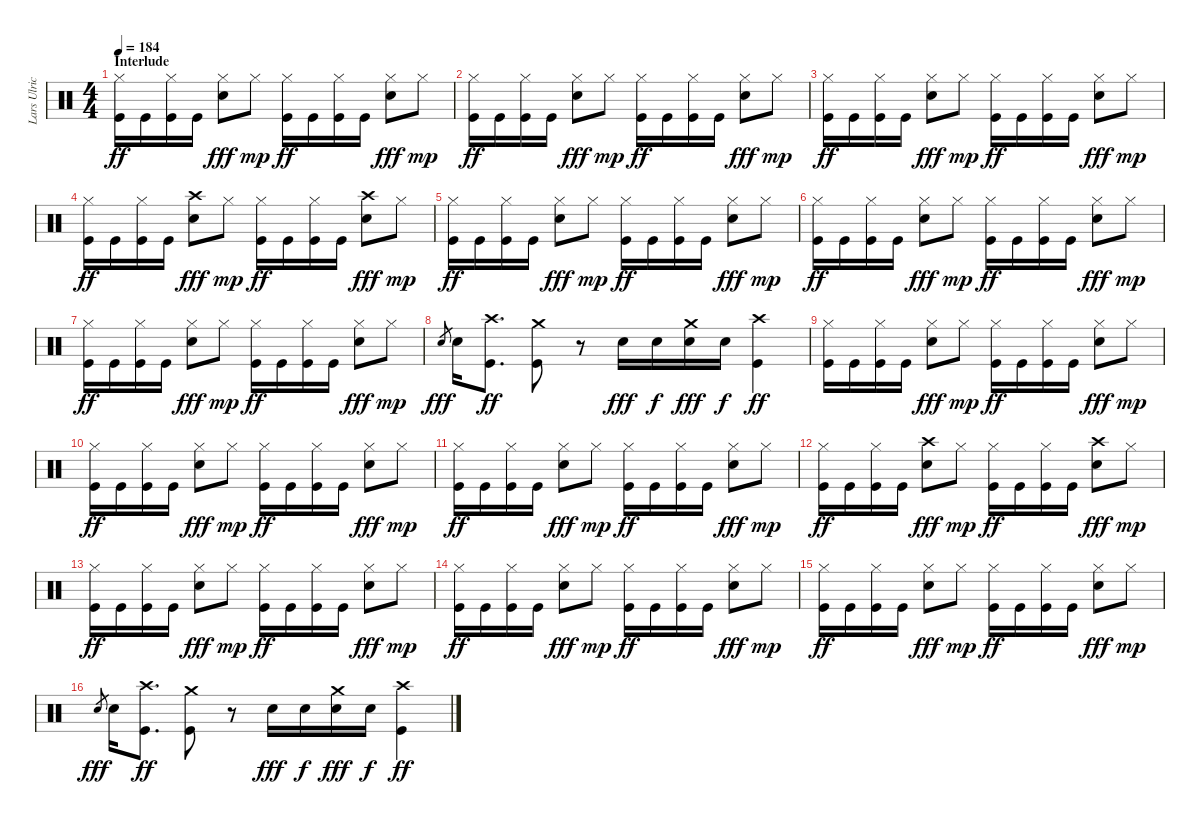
\track ("Lars Ulrich" "Lars Ulric") {instrument percussion}
\staff {score}
\articulation defaults
\ts (4 4)
\section ("" "Interlude")
\tempo 184
\clef neutral
\ks c
("Hi-Hat (closed)" "Kick (hit)").16{dy ff} "Kick (hit)".16 ("Hi-Hat (closed)" "Kick (hit)").16 "Kick (hit)".16 ("Hi-Hat (closed)" "Electric Snare (hit)").8{dy fff} "Hi-Hat (closed)".8{dy mp} ("Hi-Hat (closed)" "Kick (hit)").16{dy ff} "Kick (hit)".16 ("Hi-Hat (closed)" "Kick (hit)").16 "Kick (hit)".16 ("Hi-Hat (closed)" "Electric Snare (hit)").8{dy fff} "Hi-Hat (closed)".8{dy mp} |
("Hi-Hat (closed)" "Kick (hit)").16{dy ff} "Kick (hit)".16 ("Hi-Hat (closed)" "Kick (hit)").16 "Kick (hit)".16 ("Hi-Hat (closed)" "Electric Snare (hit)").8{dy fff} "Hi-Hat (closed)".8{dy mp} ("Hi-Hat (closed)" "Kick (hit)").16{dy ff} "Kick (hit)".16 ("Hi-Hat (closed)" "Kick (hit)").16 "Kick (hit)".16 ("Hi-Hat (closed)" "Electric Snare (hit)").8{dy fff} "Hi-Hat (closed)".8{dy mp} |
("Hi-Hat (closed)" "Kick (hit)").16{dy ff} "Kick (hit)".16 ("Hi-Hat (closed)" "Kick (hit)").16 "Kick (hit)".16 ("Hi-Hat (closed)" "Electric Snare (hit)").8{dy fff} "Hi-Hat (closed)".8{dy mp} ("Hi-Hat (closed)" "Kick (hit)").16{dy ff} "Kick (hit)".16 ("Hi-Hat (closed)" "Kick (hit)").16 "Kick (hit)".16 ("Hi-Hat (closed)" "Electric Snare (hit)").8{dy fff} "Hi-Hat (closed)".8{dy mp} |
("Hi-Hat (closed)" "Kick (hit)").16{dy ff} "Kick (hit)".16 ("Hi-Hat (closed)" "Kick (hit)").16 "Kick (hit)".16 ("Crash high (hit)" "Electric Snare (hit)").8{dy fff} "Hi-Hat (closed)".8{dy mp} ("Hi-Hat (closed)" "Kick (hit)").16{dy ff} "Kick (hit)".16 ("Hi-Hat (closed)" "Kick (hit)").16 "Kick (hit)".16 ("Crash high (hit)" "Electric Snare (hit)").8{dy fff} "Hi-Hat (closed)".8{dy mp} |
("Hi-Hat (closed)" "Kick (hit)").16{dy ff} "Kick (hit)".16 ("Hi-Hat (closed)" "Kick (hit)").16 "Kick (hit)".16 ("Hi-Hat (closed)" "Electric Snare (hit)").8{dy fff} "Hi-Hat (closed)".8{dy mp} ("Hi-Hat (closed)" "Kick (hit)").16{dy ff} "Kick (hit)".16 ("Hi-Hat (closed)" "Kick (hit)").16 "Kick (hit)".16 ("Hi-Hat (closed)" "Electric Snare (hit)").8{dy fff} "Hi-Hat (closed)".8{dy mp} |
("Hi-Hat (closed)" "Kick (hit)").16{dy ff} "Kick (hit)".16 ("Hi-Hat (closed)" "Kick (hit)").16 "Kick (hit)".16 ("Hi-Hat (closed)" "Electric Snare (hit)").8{dy fff} "Hi-Hat (closed)".8{dy mp} ("Hi-Hat (closed)" "Kick (hit)").16{dy ff} "Kick (hit)".16 ("Hi-Hat (closed)" "Kick (hit)").16 "Kick (hit)".16 ("Hi-Hat (closed)" "Electric Snare (hit)").8{dy fff} "Hi-Hat (closed)".8{dy mp} |
("Hi-Hat (closed)" "Kick (hit)").16{dy ff} "Kick (hit)".16 ("Hi-Hat (closed)" "Kick (hit)").16 "Kick (hit)".16 ("Hi-Hat (closed)" "Electric Snare (hit)").8{dy fff} "Hi-Hat (closed)".8{dy mp} ("Hi-Hat (closed)" "Kick (hit)").16{dy ff} "Kick (hit)".16 ("Hi-Hat (closed)" "Kick (hit)").16 "Kick (hit)".16 ("Hi-Hat (closed)" "Electric Snare (hit)").8{dy fff} "Hi-Hat (closed)".8{dy mp} |
"Electric Snare (hit)".8{gr dy fff} "Electric Snare (hit)".16 ("Crash high (hit)" "Kick (hit)").8{d dy ff} ("Crash medium (hit)" "Kick (hit)").8 r.8 "Electric Snare (hit)".16{dy fff} "Electric Snare (hit)".16{dy f} ("Crash medium (hit)" "Electric Snare (hit)").16{dy fff} "Electric Snare (hit)".16{dy f} ("Crash high (hit)" "Kick (hit)").4{dy ff} |
("Hi-Hat (closed)" "Kick (hit)").16 "Kick (hit)".16 ("Hi-Hat (closed)" "Kick (hit)").16 "Kick (hit)".16 ("Hi-Hat (closed)" "Electric Snare (hit)").8{dy fff} "Hi-Hat (closed)".8{dy mp} ("Hi-Hat (closed)" "Kick (hit)").16{dy ff} "Kick (hit)".16 ("Hi-Hat (closed)" "Kick (hit)").16 "Kick (hit)".16 ("Hi-Hat (closed)" "Electric Snare (hit)").8{dy fff} "Hi-Hat (closed)".8{dy mp} |
("Hi-Hat (closed)" "Kick (hit)").16{dy ff} "Kick (hit)".16 ("Hi-Hat (closed)" "Kick (hit)").16 "Kick (hit)".16 ("Hi-Hat (closed)" "Electric Snare (hit)").8{dy fff} "Hi-Hat (closed)".8{dy mp} ("Hi-Hat (closed)" "Kick (hit)").16{dy ff} "Kick (hit)".16 ("Hi-Hat (closed)" "Kick (hit)").16 "Kick (hit)".16 ("Hi-Hat (closed)" "Electric Snare (hit)").8{dy fff} "Hi-Hat (closed)".8{dy mp} |
("Hi-Hat (closed)" "Kick (hit)").16{dy ff} "Kick (hit)".16 ("Hi-Hat (closed)" "Kick (hit)").16 "Kick (hit)".16 ("Hi-Hat (closed)" "Electric Snare (hit)").8{dy fff} "Hi-Hat (closed)".8{dy mp} ("Hi-Hat (closed)" "Kick (hit)").16{dy ff} "Kick (hit)".16 ("Hi-Hat (closed)" "Kick (hit)").16 "Kick (hit)".16 ("Hi-Hat (closed)" "Electric Snare (hit)").8{dy fff} "Hi-Hat (closed)".8{dy mp} |
("Hi-Hat (closed)" "Kick (hit)").16{dy ff} "Kick (hit)".16 ("Hi-Hat (closed)" "Kick (hit)").16 "Kick (hit)".16 ("Crash high (hit)" "Electric Snare (hit)").8{dy fff} "Hi-Hat (closed)".8{dy mp} ("Hi-Hat (closed)" "Kick (hit)").16{dy ff} "Kick (hit)".16 ("Hi-Hat (closed)" "Kick (hit)").16 "Kick (hit)".16 ("Crash high (hit)" "Electric Snare (hit)").8{dy fff} "Hi-Hat (closed)".8{dy mp} |
("Hi-Hat (closed)" "Kick (hit)").16{dy ff} "Kick (hit)".16 ("Hi-Hat (closed)" "Kick (hit)").16 "Kick (hit)".16 ("Hi-Hat (closed)" "Electric Snare (hit)").8{dy fff} "Hi-Hat (closed)".8{dy mp} ("Hi-Hat (closed)" "Kick (hit)").16{dy ff} "Kick (hit)".16 ("Hi-Hat (closed)" "Kick (hit)").16 "Kick (hit)".16 ("Hi-Hat (closed)" "Electric Snare (hit)").8{dy fff} "Hi-Hat (closed)".8{dy mp} |
("Hi-Hat (closed)" "Kick (hit)").16{dy ff} "Kick (hit)".16 ("Hi-Hat (closed)" "Kick (hit)").16 "Kick (hit)".16 ("Hi-Hat (closed)" "Electric Snare (hit)").8{dy fff} "Hi-Hat (closed)".8{dy mp} ("Hi-Hat (closed)" "Kick (hit)").16{dy ff} "Kick (hit)".16 ("Hi-Hat (closed)" "Kick (hit)").16 "Kick (hit)".16 ("Hi-Hat (closed)" "Electric Snare (hit)").8{dy fff} "Hi-Hat (closed)".8{dy mp} |
("Hi-Hat (closed)" "Kick (hit)").16{dy ff} "Kick (hit)".16 ("Hi-Hat (closed)" "Kick (hit)").16 "Kick (hit)".16 ("Hi-Hat (closed)" "Electric Snare (hit)").8{dy fff} "Hi-Hat (closed)".8{dy mp} ("Hi-Hat (closed)" "Kick (hit)").16{dy ff} "Kick (hit)".16 ("Hi-Hat (closed)" "Kick (hit)").16 "Kick (hit)".16 ("Hi-Hat (closed)" "Electric Snare (hit)").8{dy fff} "Hi-Hat (closed)".8{dy mp} |
"Electric Snare (hit)".8{gr dy fff} "Electric Snare (hit)".16 ("Crash high (hit)" "Kick (hit)").8{d dy ff} ("Crash medium (hit)" "Kick (hit)").8 r.8 "Electric Snare (hit)".16{dy fff} "Electric Snare (hit)".16{dy f} ("Crash medium (hit)" "Electric Snare (hit)").16{dy fff} "Electric Snare (hit)".16{dy f} ("Crash high (hit)" "Kick (hit)").4{dy ff}
